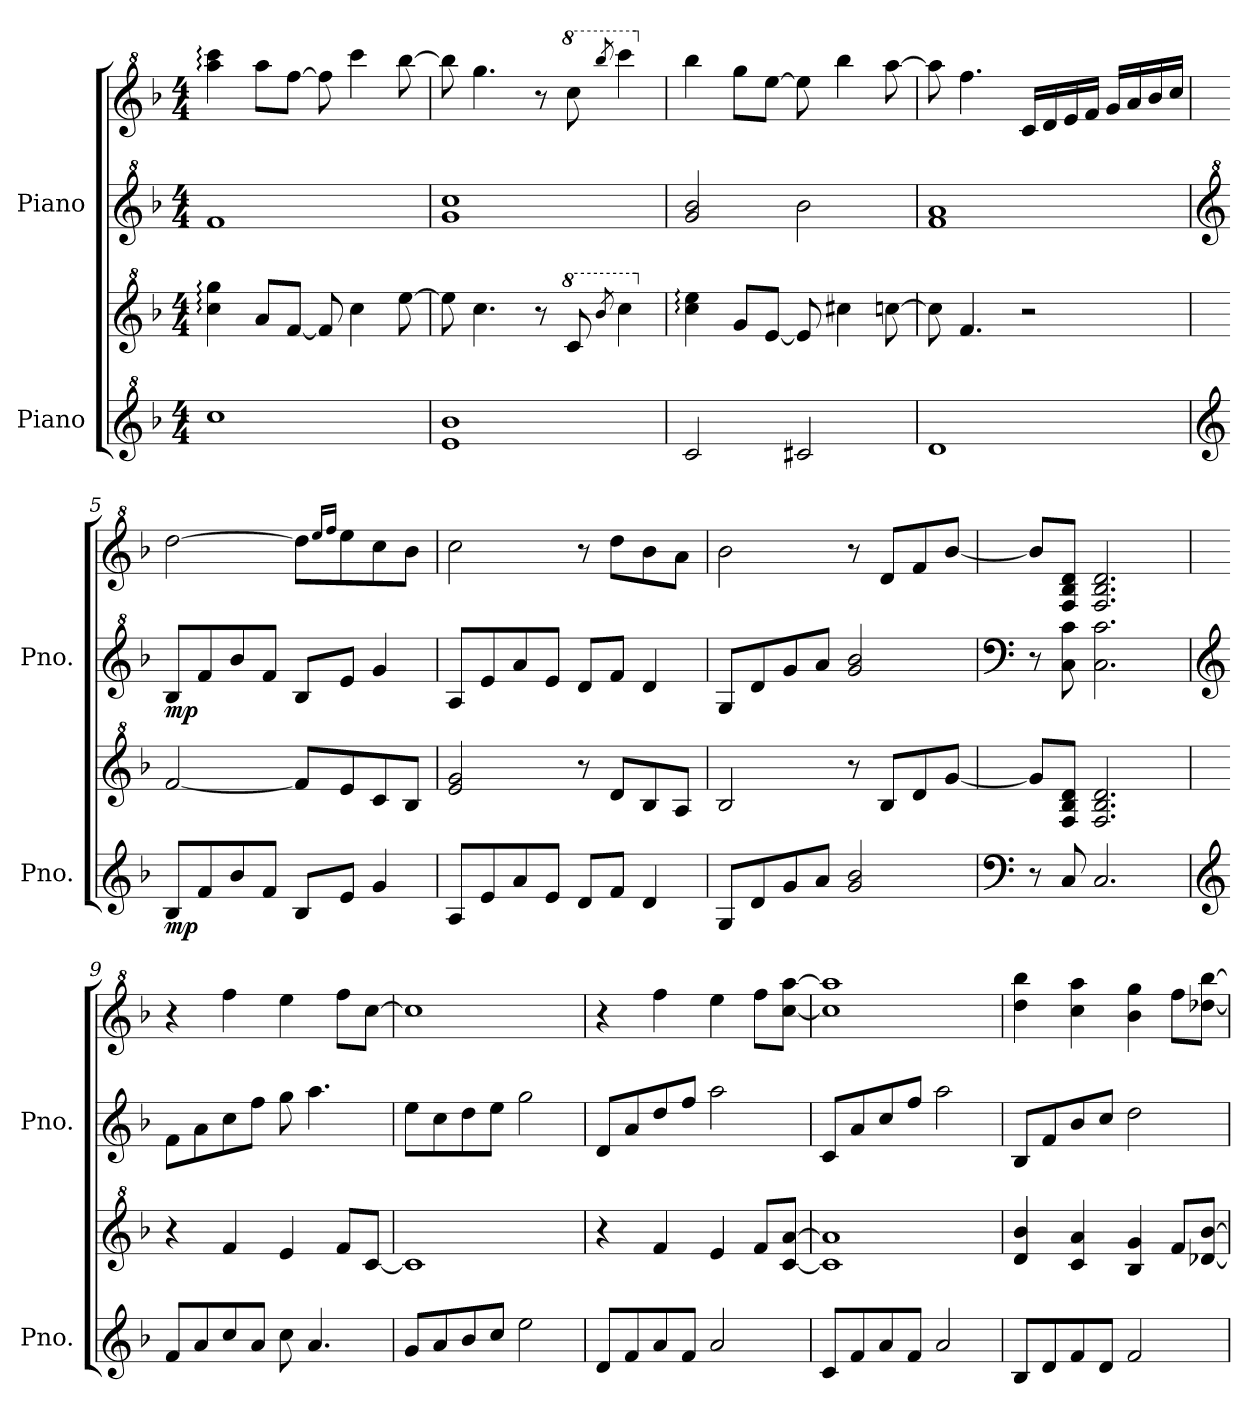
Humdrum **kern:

**kern	**kern	**dynam	**kern	**kern	**dynam
*part2	*part2	*part2	*part1	*part1	*part1
*staff4	*staff3	*staff3/4	*staff2	*staff1	*staff1/2
*I"Piano	*	*	*I"Piano	*	*
*I'Pno.	*	*	*I'Pno.	*	*
*clefG^2	*clefG^2	*	*clefG^2	*clefG^2	*
*k[b-]	*k[b-]	*	*k[b-]	*k[b-]	*
*M4/4	*M4/4	*	*M4/4	*M4/4	*
*MM120	*MM120	*	*MM120	*MM120	*
=1	=1	=1	=1	=1	=1
1ccc	4ccc\: 4ggg\:	.	1ff	4aaa\: 4cccc\:	.
.	8aa/L	.	.	8aaa\L	.
.	[8ff/J	.	.	[8fff\J	.
.	8ff/]	.	.	8fff\]	.
.	4ccc\	.	.	4cccc\	.
.	[8eee\	.	.	[8bbb-\	.
=2	=2	=2	=2	=2	=2
1ee 1bb-	8eee\]	.	1gg 1ccc	8bbb-\]	.
.	4.ccc\	.	.	4.ggg\	.
.	8r	.	.	8r	.
*	*8va	*	*	*	*
*	*	*	*	*8va	*
.	8ccc/	.	.	8cccc\	.
.	8qbbb-/	.	.	8qbbbb-/	.
.	4cccc\	.	.	4ccccc\	.
=3	=3	=3	=3	=3	=3
*	*X8va	*	*	*	*
*	*	*	*	*X8va	*
2cc/	4ccc\: 4eee\:	.	2gg/ 2bb-/	4bbb-\	.
.	8gg/L	.	.	8ggg\L	.
.	[8ee/J	.	.	[8eee\J	.
2cc#X/	8ee/]	.	2bb-\	8eee\]	.
.	4ccc#X\	.	.	4bbb-\	.
.	[8cccn\	.	.	[8aaa\	.
=4	=4	=4	=4	=4	=4
1dd	8ccc\]	.	1ff 1aa	8aaa\]	.
.	4.ff/	.	.	4.fff\	.
.	2r	.	.	16cc/LL	.
.	.	.	.	16dd/	.
.	.	.	.	16ee/	.
.	.	.	.	16ff/JJ	.
.	.	.	.	16gg/LL	.
.	.	.	.	16aa/	.
.	.	.	.	16bb-/	.
.	.	.	.	16ccc/JJ	.
=5	=5	=5	=5	=5	=5
*clefG2	*	*	*clefG^2	*	*
!	!	!LO:DY:b=2	!	!	!LO:DY:b=2
8B-/L	[2ff/	mp	8b-/L	[2ddd\	mp
8f/	.	.	8ff/	.	.
8b-/	.	.	8bb-/	.	.
8f/J	.	.	8ff/J	.	.
8B-/L	8ff/L]	.	8b-/L	8ddd\L]	.
.	.	.	.	16qeee/LL	.
.	.	.	.	16qfff/JJ	.
8e/J	8ee/	.	8ee/J	8eee\	.
4g/	8cc/	.	4gg/	8ccc\	.
.	8b-/J	.	.	8bb-\J	.
!!LO:LB:g=z
=6	=6	=6	=6	=6	=6
8A/L	2ee/ 2gg/	.	8a/L	2ccc\	.
8e/	.	.	8ee/	.	.
8a/	.	.	8aa/	.	.
8e/J	.	.	8ee/J	.	.
8d/L	8r	.	8dd/L	8r	.
8f/J	8dd/L	.	8ff/J	8ddd\L	.
4d/	8b-/	.	4dd/	8bb-\	.
.	8a/J	.	.	8aa\J	.
=7	=7	=7	=7	=7	=7
8G/L	2b-/	.	8g/L	2bb-\	.
8d/	.	.	8dd/	.	.
8g/	.	.	8gg/	.	.
8a/J	.	.	8aa/J	.	.
2g/ 2b-/	8r	.	2gg/ 2bb-/	8r	.
.	8b-/L	.	.	8dd/L	.
.	8dd/	.	.	8ff/	.
.	[8gg/J	.	.	[8bb-/J	.
=8	=8	=8	=8	=8	=8
*clefF4	*	*	*clefF4	*	*
8r	8gg/L]	.	8r	8bb-/L]	.
8C/	8f/ 8b-/ 8dd/J	.	8C\ 8c\	8f/ 8b-/ 8dd/J	.
2.C/	2.f/ 2.b-/ 2.dd/	.	2.C\ 2.c\	2.f/ 2.b-/ 2.dd/	.
=9	=9	=9	=9	=9	=9
*clefG2	*	*	*clefG2	*	*
8f/L	4r	.	8f\L	4r	.
8a/	.	.	8a\	.	.
8cc/	4ff/	.	8cc\	4fff\	.
8a/J	.	.	8ff\J	.	.
8cc\	4ee/	.	8gg\	4eee\	.
4.a/	.	.	4.aa\	.	.
.	8ff/L	.	.	8fff\L	.
.	[8cc/J	.	.	[8ccc\J	.
=10	=10	=10	=10	=10	=10
8g/L	1cc]	.	8ee\L	1ccc]	.
8a/	.	.	8cc\	.	.
8b-/	.	.	8dd\	.	.
8cc/J	.	.	8ee\J	.	.
2ee\	.	.	2gg\	.	.
=11	=11	=11	=11	=11	=11
8d/L	4r	.	8d/L	4r	.
8f/	.	.	8a/	.	.
8a/	4ff/	.	8dd/	4fff\	.
8f/J	.	.	8ff/J	.	.
2a/	4ee/	.	2aa\	4eee\	.
.	8ff/L	.	.	8fff\L	.
.	[8cc/ [8aa/J	.	.	[8ccc\ [8aaa\J	.
!!LO:LB:g=z
=12	=12	=12	=12	=12	=12
8c/L	1cc] 1aa]	.	8c/L	1ccc] 1aaa]	.
8f/	.	.	8a/	.	.
8a/	.	.	8cc/	.	.
8f/J	.	.	8ff/J	.	.
2a/	.	.	2aa\	.	.
=13	=13	=13	=13	=13	=13
8B-/L	4dd/ 4bb-/	.	8B-/L	4ddd\ 4bbb-\	.
8d/	.	.	8f/	.	.
8f/	4cc/ 4aa/	.	8b-/	4ccc\ 4aaa\	.
8d/J	.	.	8cc/J	.	.
2f/	4b-/ 4gg/	.	2dd\	4bb-\ 4ggg\	.
.	8ff/L	.	.	8fff\L	.
.	[8dd-X/ [8bb-/J	.	.	[8ddd-X\ [8bbb-\J	.
=	=	=	=	=	=
*-	*-	*-	*-	*-	*-
